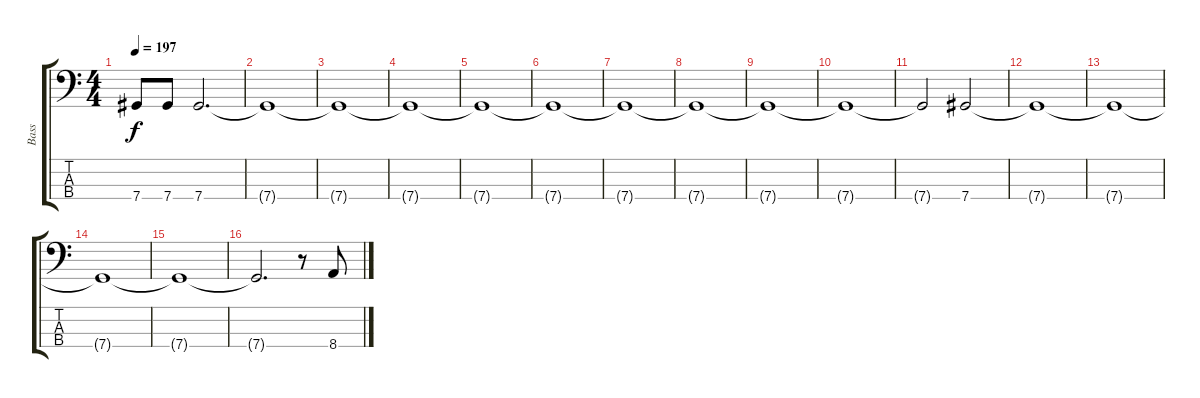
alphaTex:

\track ("Bass" "Bass") {instrument electricbasspick}
\staff {score tabs}
\tuning (Gb2 Db2 Ab1 Db1) {hide}
\ts (4 4)
\tempo 197
\clef f4
\ks c
7.4.8{dy f} 7.4.8 7.4.2{d} |
7.4{t}.1 |
7.4{t}.1 |
7.4{t}.1 |
7.4{t}.1 |
7.4{t}.1 |
7.4{t}.1 |
7.4{t}.1 |
7.4{t}.1 |
7.4{t}.1 |
7.4{t}.2 7.4.2 |
7.4{t}.1 |
7.4{t}.1 |
7.4{t}.1 |
7.4{t}.1 |
7.4{t}.2{d} r.8 8.4.8
